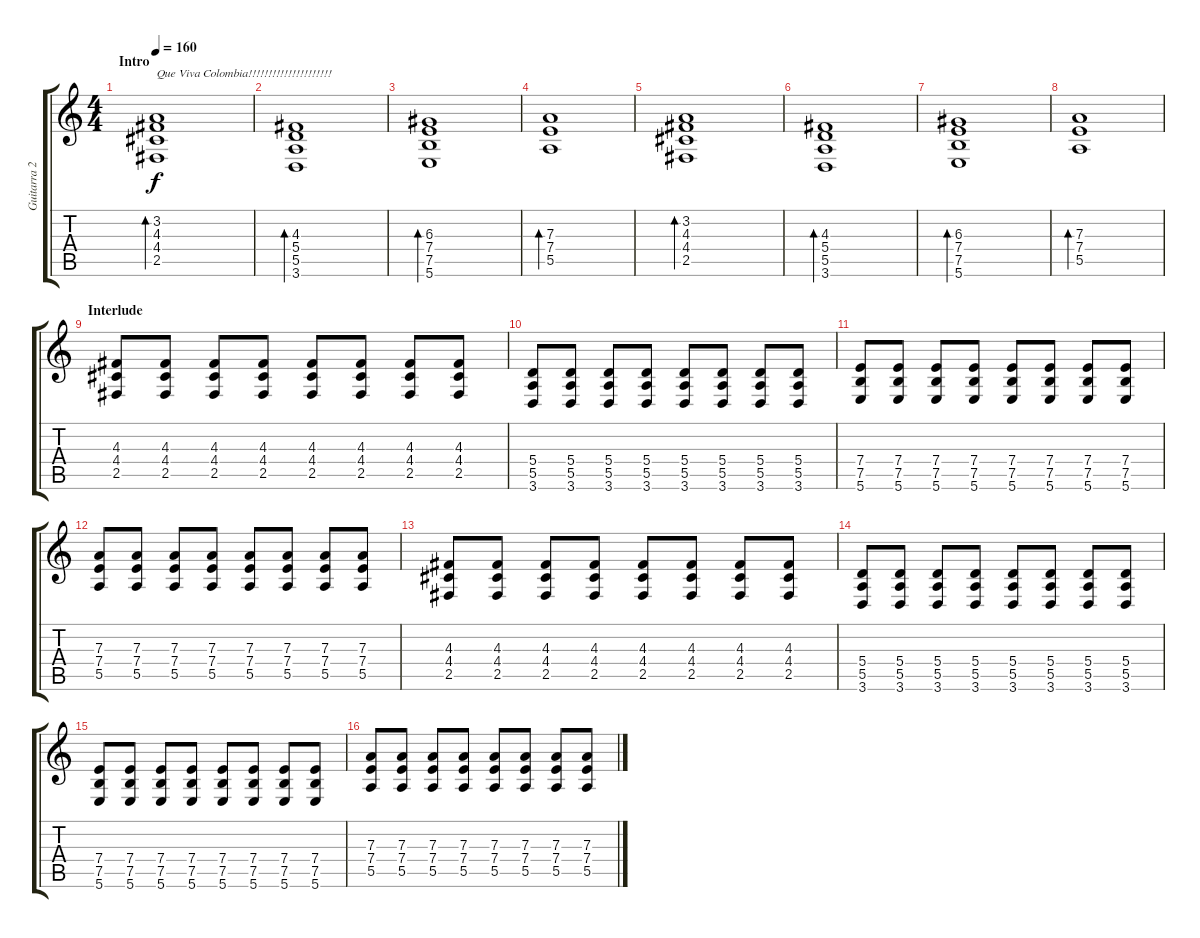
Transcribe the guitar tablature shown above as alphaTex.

\track ("Guitarra 2" "Guitarra 2") {instrument distortionguitar}
\staff {score tabs}
\tuning (B3 Gb3 D3 A2 E2 B1) {hide}
\ts (4 4)
\section ("" "Intro")
\tempo 160
\clef g2
\ks c
(3.2 4.3 4.4 2.5).1{bd 120 txt "Que Viva Colombia!!!!!!!!!!!!!!!!!!!!!" dy f instrument electricguitarjazz} |
(4.3 5.4 5.5 3.6).1{bd 120} |
(6.3 7.4 7.5 5.6).1{bd 120} |
(7.3 7.4 5.5).1{bd 120} |
(3.2 4.3 4.4 2.5).1{bd 120} |
(4.3 5.4 5.5 3.6).1{bd 120} |
(6.3 7.4 7.5 5.6).1{bd 120} |
(7.3 7.4 5.5).1{bd 120} |
\section ("" "Interlude")
(4.3 4.4 2.5).8{instrument distortionguitar} (4.3 4.4 2.5).8 (4.3 4.4 2.5).8 (4.3 4.4 2.5).8 (4.3 4.4 2.5).8 (4.3 4.4 2.5).8 (4.3 4.4 2.5).8 (4.3 4.4 2.5).8 |
(5.4 5.5 3.6).8 (5.4 5.5 3.6).8 (5.4 5.5 3.6).8 (5.4 5.5 3.6).8 (5.4 5.5 3.6).8 (5.4 5.5 3.6).8 (5.4 5.5 3.6).8 (5.4 5.5 3.6).8 |
(7.4 7.5 5.6).8 (7.4 7.5 5.6).8 (7.4 7.5 5.6).8 (7.4 7.5 5.6).8 (7.4 7.5 5.6).8 (7.4 7.5 5.6).8 (7.4 7.5 5.6).8 (7.4 7.5 5.6).8 |
(7.3 7.4 5.5).8 (7.3 7.4 5.5).8 (7.3 7.4 5.5).8 (7.3 7.4 5.5).8 (7.3 7.4 5.5).8 (7.3 7.4 5.5).8 (7.3 7.4 5.5).8 (7.3 7.4 5.5).8 |
(4.3 4.4 2.5).8{instrument distortionguitar} (4.3 4.4 2.5).8 (4.3 4.4 2.5).8 (4.3 4.4 2.5).8 (4.3 4.4 2.5).8 (4.3 4.4 2.5).8 (4.3 4.4 2.5).8 (4.3 4.4 2.5).8 |
(5.4 5.5 3.6).8 (5.4 5.5 3.6).8 (5.4 5.5 3.6).8 (5.4 5.5 3.6).8 (5.4 5.5 3.6).8 (5.4 5.5 3.6).8 (5.4 5.5 3.6).8 (5.4 5.5 3.6).8 |
(7.4 7.5 5.6).8 (7.4 7.5 5.6).8 (7.4 7.5 5.6).8 (7.4 7.5 5.6).8 (7.4 7.5 5.6).8 (7.4 7.5 5.6).8 (7.4 7.5 5.6).8 (7.4 7.5 5.6).8 |
(7.3 7.4 5.5).8 (7.3 7.4 5.5).8 (7.3 7.4 5.5).8 (7.3 7.4 5.5).8 (7.3 7.4 5.5).8 (7.3 7.4 5.5).8 (7.3 7.4 5.5).8 (7.3 7.4 5.5).8
